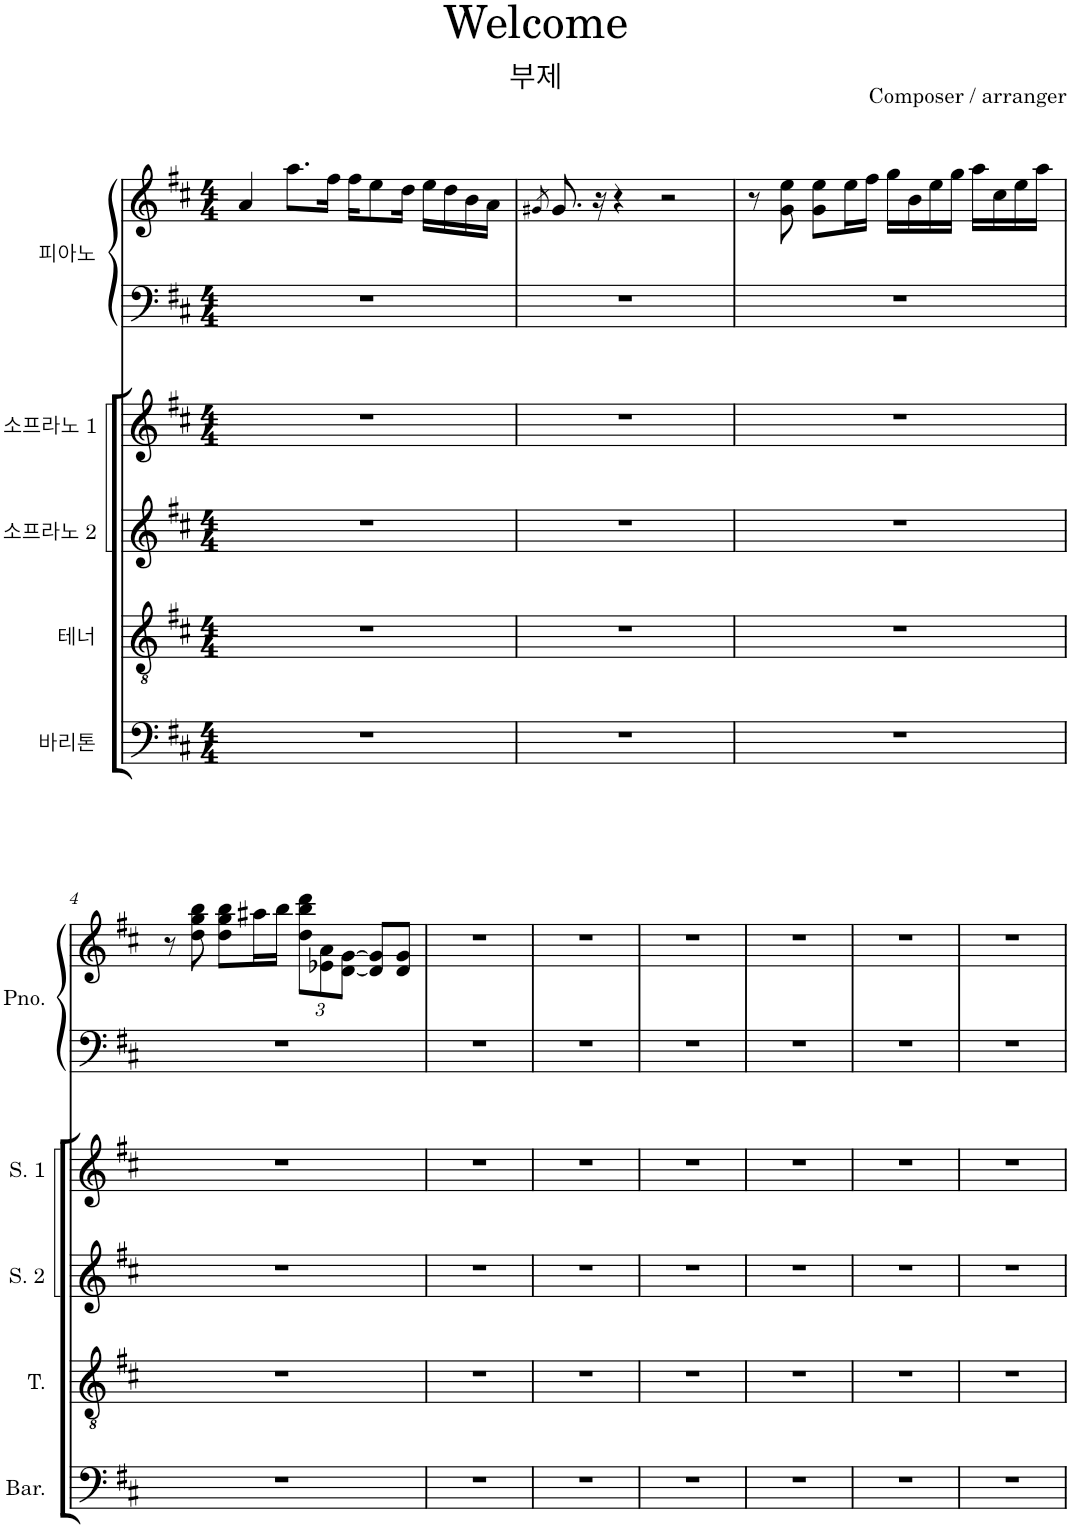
**kern	**kern	**kern	**kern	**kern	**kern
*part5	*part4	*part3	*part2	*part1	*part1
*staff6	*staff5	*staff4	*staff3	*staff2	*staff1
*I"바리톤	*I"테너	*I"소프라노 2	*I"소프라노 1	*I"피아노	*
*clefF4	*clefGv2	*clefG2	*clefG2	*clefF4	*clefG2
*k[f#c#]	*k[f#c#]	*k[f#c#]	*k[f#c#]	*k[f#c#]	*k[f#c#]
*M4/4	*M4/4	*M4/4	*M4/4	*M4/4	*M4/4
=1	=1	=1	=1	=1	=1
1r	1r	1r	1r	1r	4a/
.	.	.	.	.	8.aa\L
.	.	.	.	.	16ff#\Jk
.	.	.	.	.	16ff#\KL
.	.	.	.	.	8ee\
.	.	.	.	.	16dd\Jk
.	.	.	.	.	16ee\LL
.	.	.	.	.	16dd\
.	.	.	.	.	16b\
.	.	.	.	.	16a\JJ
=2	=2	=2	=2	=2	=2
.	.	.	.	.	8qg#X/
1r	1r	1r	1r	1r	8.g#/
.	.	.	.	.	16r
.	.	.	.	.	4r
.	.	.	.	.	2r
=3	=3	=3	=3	=3	=3
1r	1r	1r	1r	1r	8r
.	.	.	.	.	8g\ 8ee\
.	.	.	.	.	8g\ 8ee\L
.	.	.	.	.	16ee\L
.	.	.	.	.	16ff#\JJ
.	.	.	.	.	16gg\LL
.	.	.	.	.	16b\
.	.	.	.	.	16ee\
.	.	.	.	.	16gg\JJ
.	.	.	.	.	16aa\LL
.	.	.	.	.	16cc#\
.	.	.	.	.	16ee\
.	.	.	.	.	16aa\JJ
!!LO:LB:g=z
=4	=4	=4	=4	=4	=4
1r	1r	1r	1r	1r	8r
.	.	.	.	.	8dd\ 8gg\ 8bb\
.	.	.	.	.	8dd\ 8gg\ 8bb\L
.	.	.	.	.	16aa#X\L
.	.	.	.	.	16bb\JJ
*	*	*	*	*	*Xbrackettup
.	.	.	.	.	12dd\ 12bb\ 12ddd\L
.	.	.	.	.	12e-X\ 12a\
.	.	.	.	.	[12d\ [12g\J
.	.	.	.	.	8d/] 8g/]L
.	.	.	.	.	8d/ 8g/J
=5	=5	=5	=5	=5	=5
1r	1r	1r	1r	1r	1r
=6	=6	=6	=6	=6	=6
1r	1r	1r	1r	1r	1r
=7	=7	=7	=7	=7	=7
1r	1r	1r	1r	1r	1r
=8	=8	=8	=8	=8	=8
1r	1r	1r	1r	1r	1r
=9	=9	=9	=9	=9	=9
1r	1r	1r	1r	1r	1r
=10	=10	=10	=10	=10	=10
1r	1r	1r	1r	1r	1r
=	=	=	=	=	=
*-	*-	*-	*-	*-	*-
